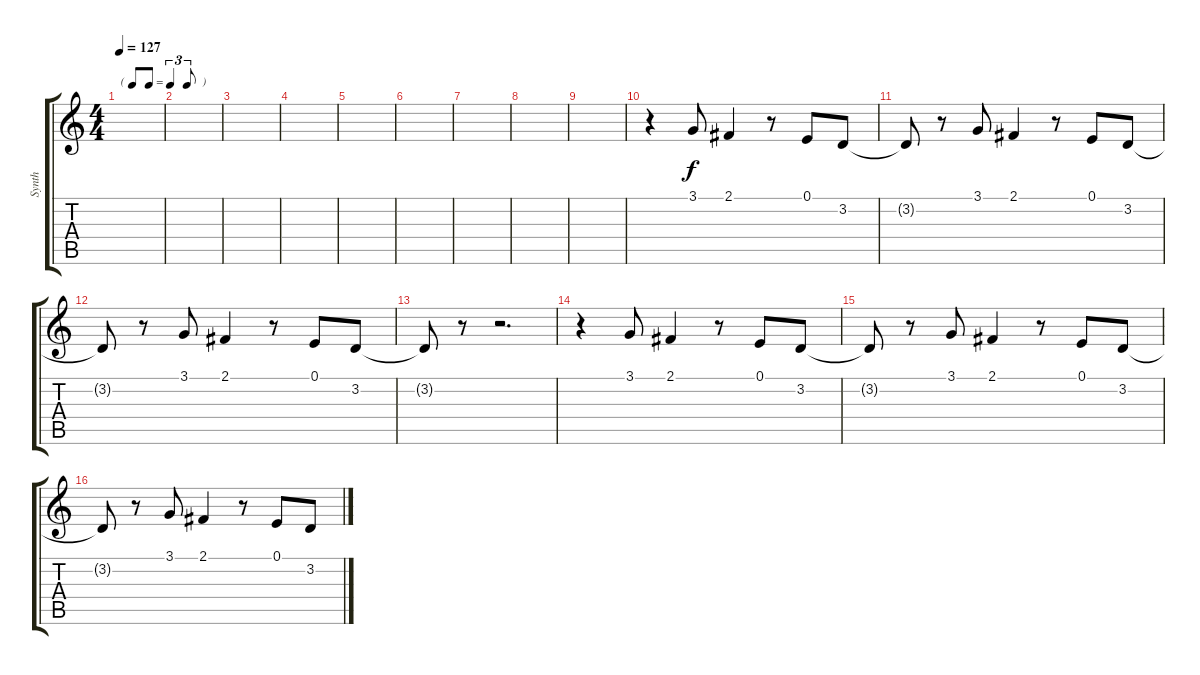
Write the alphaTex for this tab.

\track ("Synth" "Synth") {instrument tenorsax}
\staff {score tabs}
\tuning (E4 B3 G3 D3 A2 E2) {hide}
\ts (4 4)
\tf triplet8th
\tempo 127
\clef g2
\ks c
|
|
|
|
|
|
|
|
|
r.4{instrument tenorsax} 3.1.8 2.1.4 r.8 0.1.8 3.2.8 |
3.2{t}.8 r.8 3.1.8 2.1.4 r.8 0.1.8 3.2.8 |
3.2{t}.8 r.8 3.1.8 2.1.4 r.8 0.1.8 3.2.8 |
3.2{t}.8 r.8 r.2{d} |
r.4 3.1.8 2.1.4 r.8 0.1.8 3.2.8 |
3.2{t}.8 r.8 3.1.8 2.1.4 r.8 0.1.8 3.2.8 |
3.2{t}.8 r.8 3.1.8 2.1.4 r.8 0.1.8 3.2.8
